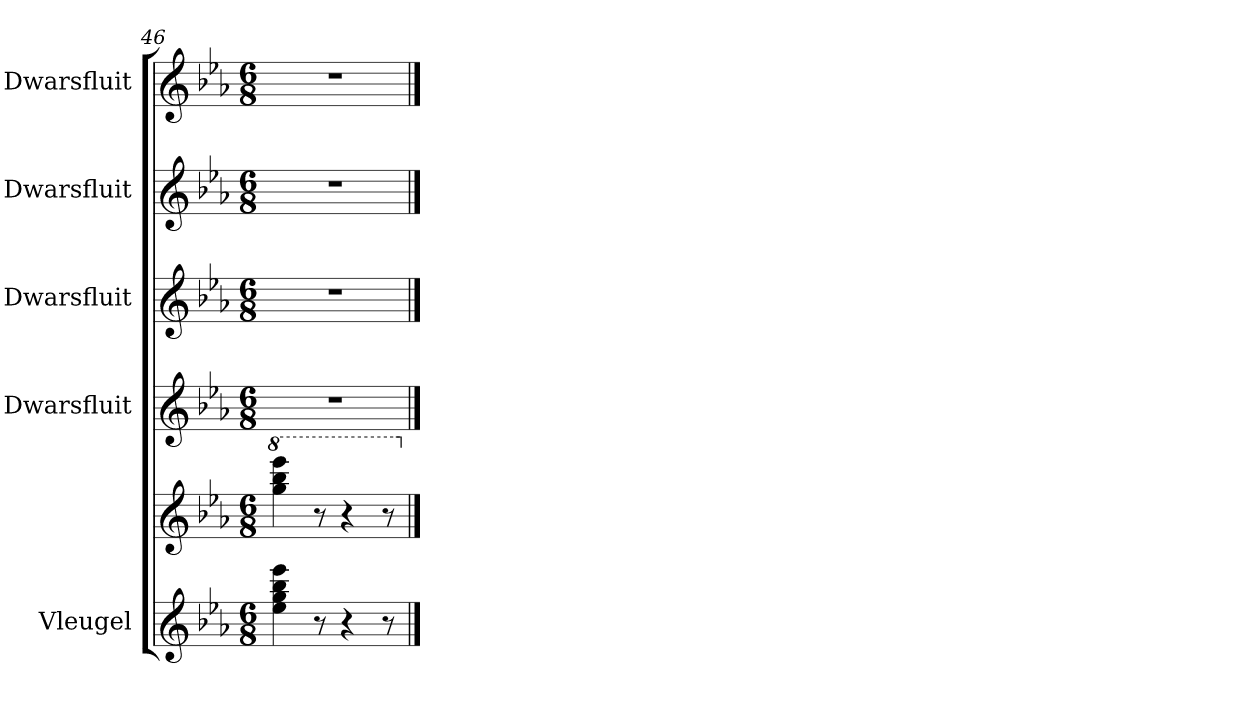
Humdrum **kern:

**kern	**kern	**kern	**kern	**kern	**kern
*part5	*part5	*part4	*part3	*part2	*part1
*staff6	*staff5	*staff4	*staff3	*staff2	*staff1
*I"Vleugel	*	*I"Dwarsfluit	*I"Dwarsfluit	*I"Dwarsfluit	*I"Dwarsfluit
*	*	*I'Fl.	*I'Fl.	*I'Fl.	*I'Fl.
*clefG2	*clefG2	*clefG2	*clefG2	*clefG2	*clefG2
*k[b-e-a-]	*k[b-e-a-]	*k[b-e-a-]	*k[b-e-a-]	*k[b-e-a-]	*k[b-e-a-]
*M6/8	*M6/8	*M6/8	*M6/8	*M6/8	*M6/8
*	*8va	*	*	*	*
=46	=46	=46	=46	=46	=46
4ee-\ 4gg\ 4bb-\ 4eee-\	4ggg\ 4bbb-\ 4eeee-\	2.r	2.r	2.r	2.r
8r	8r	.	.	.	.
4r	4r	.	.	.	.
8r	8r	.	.	.	.
*	*X8va	*	*	*	*
==	==	==	==	==	==
*-	*-	*-	*-	*-	*-
